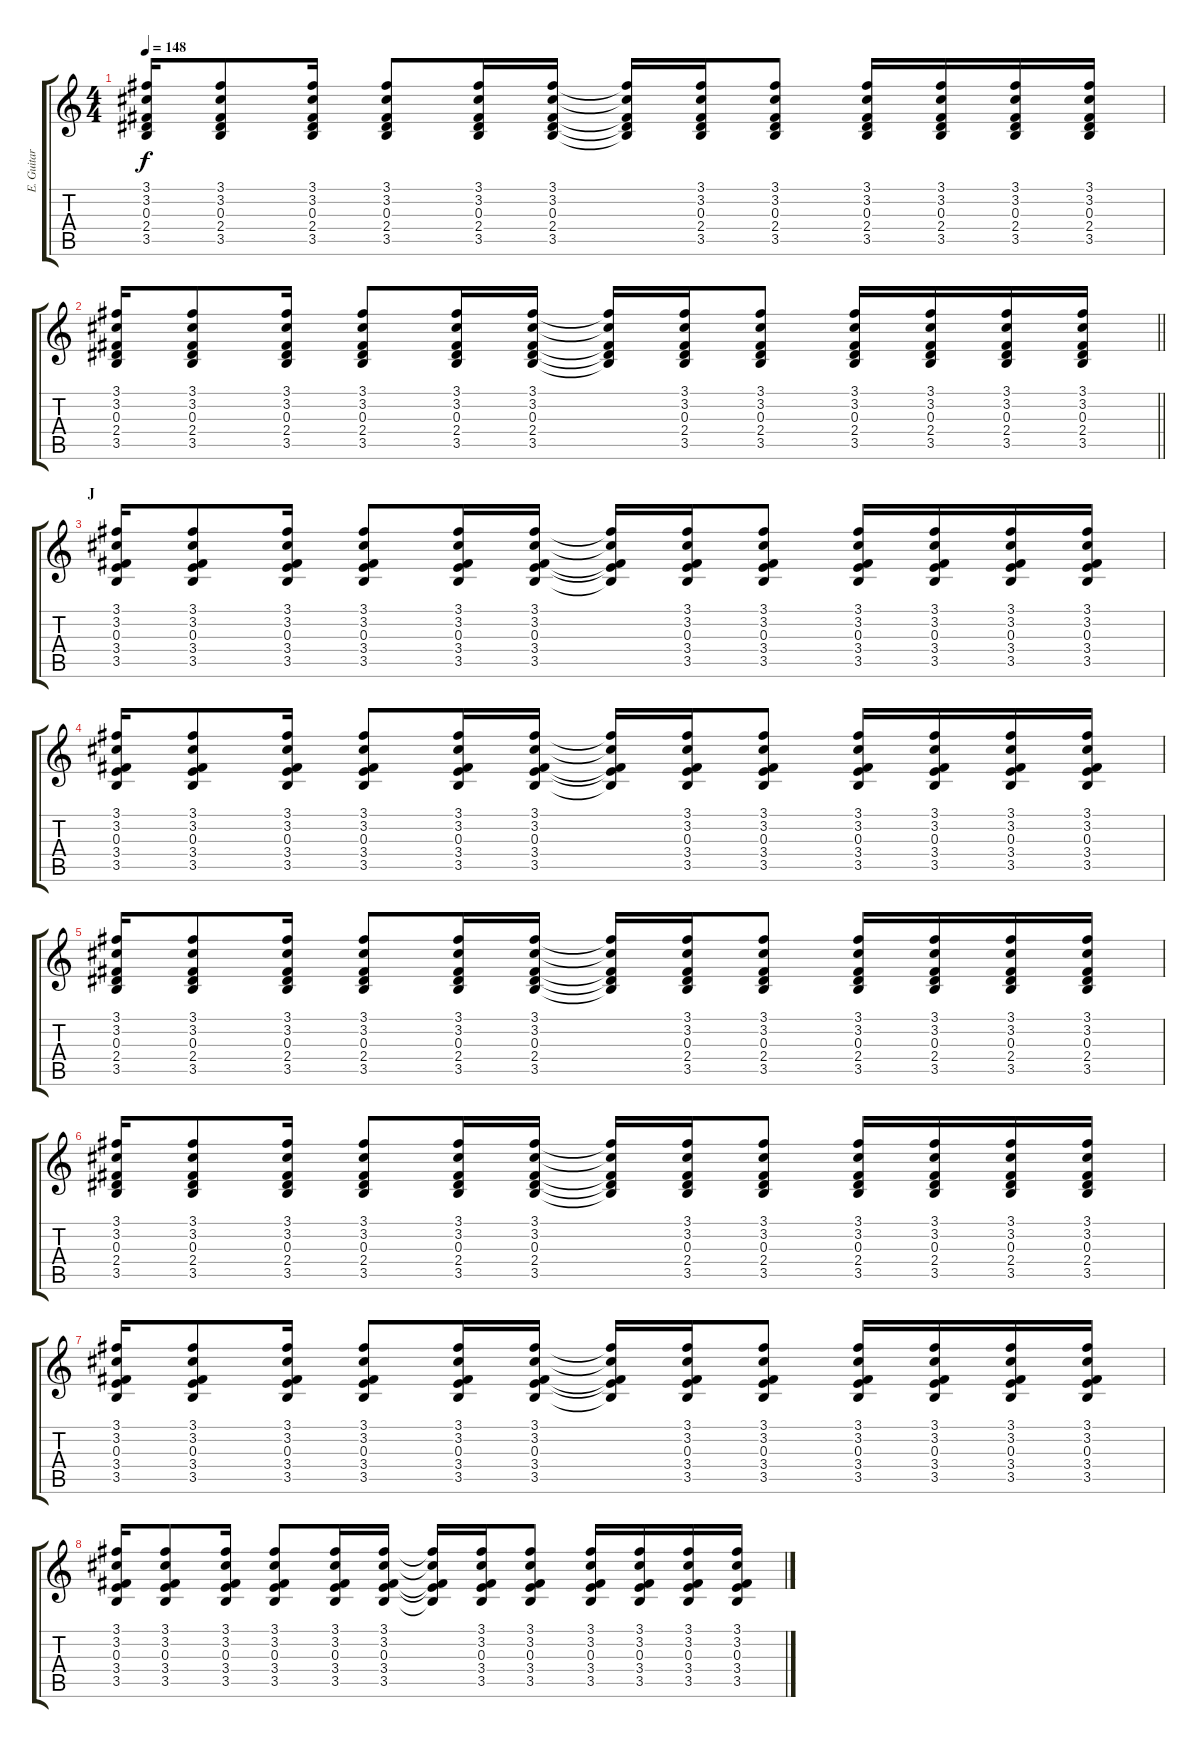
\track ("E. Guitar III (L. Channel)" "E. Guitar ") {instrument overdrivenguitar}
\staff {score tabs}
\tuning (Eb4 Bb3 Gb3 Db3 Ab2 Eb2) {hide}
\ts (4 4)
\tempo 148
\clef g2
\ks c
(3.1 3.2 0.3 2.4 3.5).16{dy f} (3.1 3.2 0.3 2.4 3.5).8 (3.1 3.2 0.3 2.4 3.5).16 (3.1 3.2 0.3 2.4 3.5).8 (3.1 3.2 0.3 2.4 3.5).16 (3.1 3.2 0.3 2.4 3.5).16 (3.1{t} 3.2{t} 0.3{t} 2.4{t} 3.5{t}).16 (3.1 3.2 0.3 2.4 3.5).16 (3.1 3.2 0.3 2.4 3.5).8 (3.1 3.2 0.3 2.4 3.5).16 (3.1 3.2 0.3 2.4 3.5).16 (3.1 3.2 0.3 2.4 3.5).16 (3.1 3.2 0.3 2.4 3.5).16 |
\barLineRight lightlight
(3.1 3.2 0.3 2.4 3.5).16 (3.1 3.2 0.3 2.4 3.5).8 (3.1 3.2 0.3 2.4 3.5).16 (3.1 3.2 0.3 2.4 3.5).8 (3.1 3.2 0.3 2.4 3.5).16 (3.1 3.2 0.3 2.4 3.5).16 (3.1{t} 3.2{t} 0.3{t} 2.4{t} 3.5{t}).16 (3.1 3.2 0.3 2.4 3.5).16 (3.1 3.2 0.3 2.4 3.5).8 (3.1 3.2 0.3 2.4 3.5).16 (3.1 3.2 0.3 2.4 3.5).16 (3.1 3.2 0.3 2.4 3.5).16 (3.1 3.2 0.3 2.4 3.5).16 |
\section ("" "J")
(3.1 3.2 0.3 3.4 3.5).16 (3.1 3.2 0.3 3.4 3.5).8 (3.1 3.2 0.3 3.4 3.5).16 (3.1 3.2 0.3 3.4 3.5).8 (3.1 3.2 0.3 3.4 3.5).16 (3.1 3.2 0.3 3.4 3.5).16 (3.1{t} 3.2{t} 0.3{t} 3.4{t} 3.5{t}).16 (3.1 3.2 0.3 3.4 3.5).16 (3.1 3.2 0.3 3.4 3.5).8 (3.1 3.2 0.3 3.4 3.5).16 (3.1 3.2 0.3 3.4 3.5).16 (3.1 3.2 0.3 3.4 3.5).16 (3.1 3.2 0.3 3.4 3.5).16 |
(3.1 3.2 0.3 3.4 3.5).16 (3.1 3.2 0.3 3.4 3.5).8 (3.1 3.2 0.3 3.4 3.5).16 (3.1 3.2 0.3 3.4 3.5).8 (3.1 3.2 0.3 3.4 3.5).16 (3.1 3.2 0.3 3.4 3.5).16 (3.1{t} 3.2{t} 0.3{t} 3.4{t} 3.5{t}).16 (3.1 3.2 0.3 3.4 3.5).16 (3.1 3.2 0.3 3.4 3.5).8 (3.1 3.2 0.3 3.4 3.5).16 (3.1 3.2 0.3 3.4 3.5).16 (3.1 3.2 0.3 3.4 3.5).16 (3.1 3.2 0.3 3.4 3.5).16 |
(3.1 3.2 0.3 2.4 3.5).16 (3.1 3.2 0.3 2.4 3.5).8 (3.1 3.2 0.3 2.4 3.5).16 (3.1 3.2 0.3 2.4 3.5).8 (3.1 3.2 0.3 2.4 3.5).16 (3.1 3.2 0.3 2.4 3.5).16 (3.1{t} 3.2{t} 0.3{t} 2.4{t} 3.5{t}).16 (3.1 3.2 0.3 2.4 3.5).16 (3.1 3.2 0.3 2.4 3.5).8 (3.1 3.2 0.3 2.4 3.5).16 (3.1 3.2 0.3 2.4 3.5).16 (3.1 3.2 0.3 2.4 3.5).16 (3.1 3.2 0.3 2.4 3.5).16 |
(3.1 3.2 0.3 2.4 3.5).16 (3.1 3.2 0.3 2.4 3.5).8 (3.1 3.2 0.3 2.4 3.5).16 (3.1 3.2 0.3 2.4 3.5).8 (3.1 3.2 0.3 2.4 3.5).16 (3.1 3.2 0.3 2.4 3.5).16 (3.1{t} 3.2{t} 0.3{t} 2.4{t} 3.5{t}).16 (3.1 3.2 0.3 2.4 3.5).16 (3.1 3.2 0.3 2.4 3.5).8 (3.1 3.2 0.3 2.4 3.5).16 (3.1 3.2 0.3 2.4 3.5).16 (3.1 3.2 0.3 2.4 3.5).16 (3.1 3.2 0.3 2.4 3.5).16 |
(3.1 3.2 0.3 3.4 3.5).16 (3.1 3.2 0.3 3.4 3.5).8 (3.1 3.2 0.3 3.4 3.5).16 (3.1 3.2 0.3 3.4 3.5).8 (3.1 3.2 0.3 3.4 3.5).16 (3.1 3.2 0.3 3.4 3.5).16 (3.1{t} 3.2{t} 0.3{t} 3.4{t} 3.5{t}).16 (3.1 3.2 0.3 3.4 3.5).16 (3.1 3.2 0.3 3.4 3.5).8 (3.1 3.2 0.3 3.4 3.5).16 (3.1 3.2 0.3 3.4 3.5).16 (3.1 3.2 0.3 3.4 3.5).16 (3.1 3.2 0.3 3.4 3.5).16 |
(3.1 3.2 0.3 3.4 3.5).16 (3.1 3.2 0.3 3.4 3.5).8 (3.1 3.2 0.3 3.4 3.5).16 (3.1 3.2 0.3 3.4 3.5).8 (3.1 3.2 0.3 3.4 3.5).16 (3.1 3.2 0.3 3.4 3.5).16 (3.1{t} 3.2{t} 0.3{t} 3.4{t} 3.5{t}).16 (3.1 3.2 0.3 3.4 3.5).16 (3.1 3.2 0.3 3.4 3.5).8 (3.1 3.2 0.3 3.4 3.5).16 (3.1 3.2 0.3 3.4 3.5).16 (3.1 3.2 0.3 3.4 3.5).16 (3.1 3.2 0.3 3.4 3.5).16
